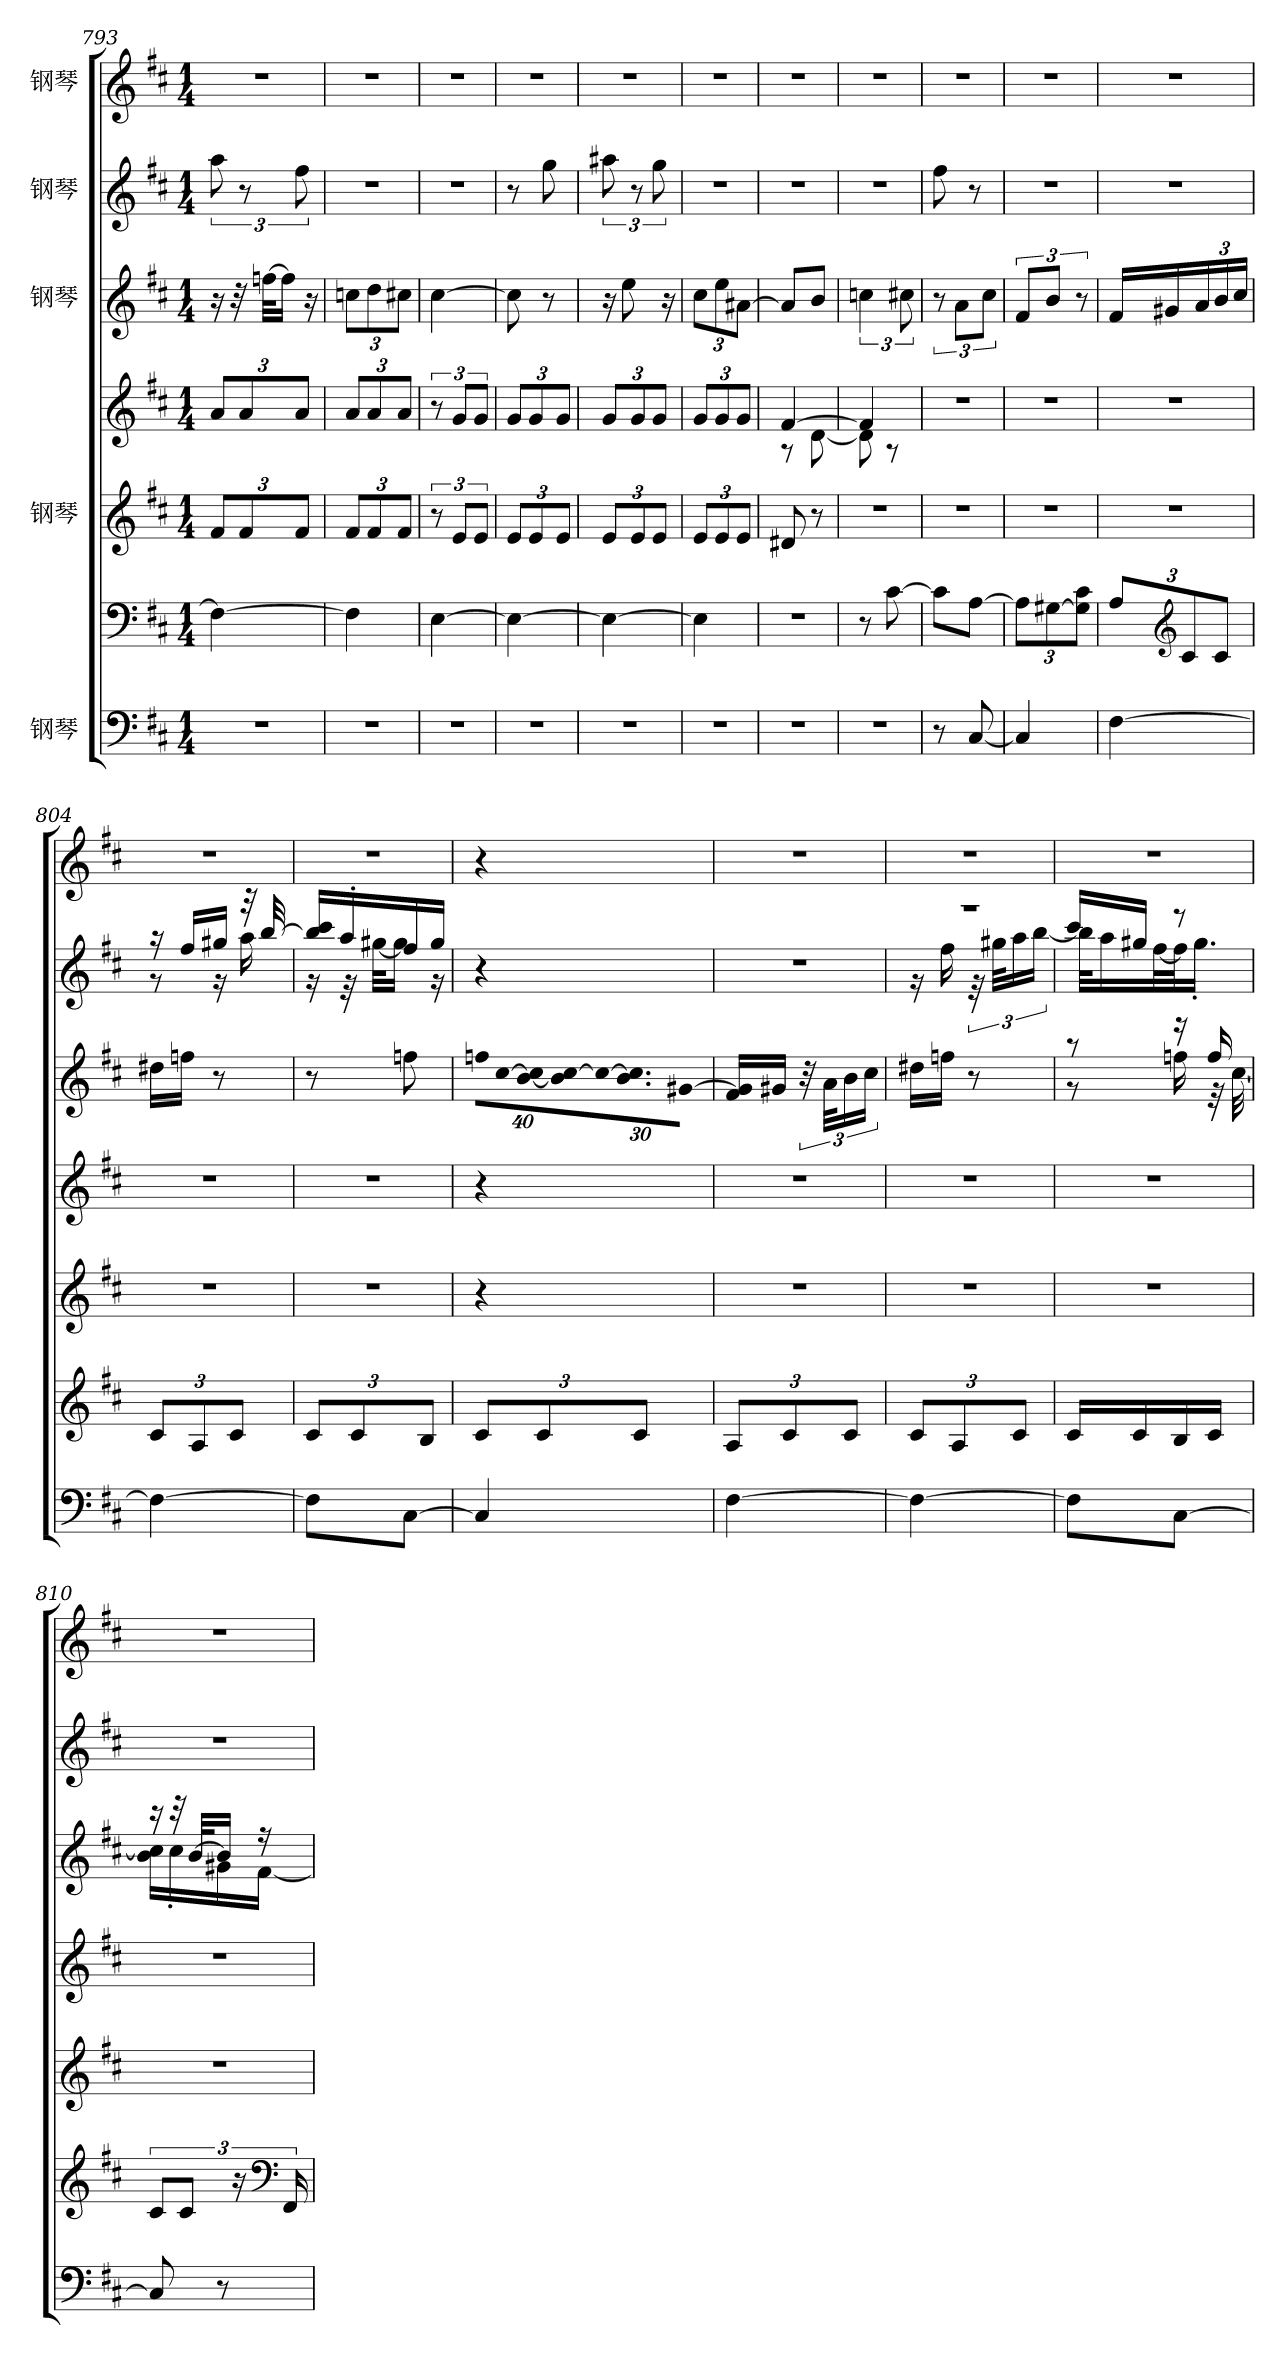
**kern	**kern	**kern	**kern	**kern	**kern	**kern
*part5	*part5	*part4	*part4	*part3	*part2	*part1
*staff7	*staff6	*staff5	*staff4	*staff3	*staff2	*staff1
*I"钢琴	*	*I"钢琴	*	*I"钢琴	*I"钢琴	*I"钢琴
*clefF4	*clefF4	*clefG2	*clefG2	*clefG2	*clefG2	*clefG2
*k[f#c#]	*k[f#c#]	*k[f#c#]	*k[f#c#]	*k[f#c#]	*k[f#c#]	*k[f#c#]
*M1/4	*M1/4	*M1/4	*M1/4	*M1/4	*M1/4	*M1/4
*	*	*Xbrackettup	*Xbrackettup	*	*	*
=793	=793	=793	=793	=793	=793	=793
4r	4F#\_	12f#/L	12a/L	16r	12aa\	4r
.	.	.	.	32r	.	.
.	.	12f#/	12a/	.	12r	.
.	.	.	.	[32ffn\KLL	.	.
.	.	.	.	16ff\JJ]	.	.
.	.	12f#/J	12a/J	.	12ff#\	.
.	.	.	.	16r	.	.
=794	=794	=794	=794	=794	=794	=794
*	*	*	*	*Xbrackettup	*	*
4r	4F#\]	12f#/L	12a/L	12ccn\L	4r	4r
.	.	12f#/	12a/	12dd\	.	.
.	.	12f#/J	12a/J	12cc#X\J	.	.
=795	=795	=795	=795	=795	=795	=795
*	*	*brackettup	*brackettup	*	*	*
4r	[4E\	12r	12r	[4cc#\	4r	4r
.	.	12e/L	12g/L	.	.	.
.	.	12e/J	12g/J	.	.	.
=796	=796	=796	=796	=796	=796	=796
*	*	*Xbrackettup	*Xbrackettup	*	*	*
4r	4E\_	12e/L	12g/L	8cc#\]	8r	4r
.	.	12e/	12g/	.	.	.
.	.	.	.	8r	8gg\	.
.	.	12e/J	12g/J	.	.	.
=797	=797	=797	=797	=797	=797	=797
4r	4E\_	12e/L	12g/L	16r	12aa#X\	4r
.	.	.	.	8ee\	.	.
.	.	12e/	12g/	.	12r	.
.	.	12e/J	12g/J	.	12gg\	.
.	.	.	.	16r	.	.
=798	=798	=798	=798	=798	=798	=798
4r	4E\]	12e/L	12g/L	12cc#\L	4r	4r
.	.	12e/	12g/	12ee\	.	.
.	.	12e/J	12g/J	[12a#X\J	.	.
=799	=799	=799	=799	=799	=799	=799
*	*	*	*^	*	*	*
4r	4r	8d#X/	[4f#/	8r	8a#/L]	4r	4r
.	.	8r	.	[8d\	8b/J	.	.
!!LO:PB:g=z
=800	=800	=800	=800	=800	=800	=800	=800
*	*	*	*	*	*brackettup	*	*
4r	8r	4r	4f#/]	8d\]	6ccn\	4r	4r
.	[8c#\	.	.	8r	.	.	.
.	.	.	.	.	12cc#X\	.	.
*	*	*	*v	*v	*	*	*
=801	=801	=801	=801	=801	=801	=801
8r	8c#\L]	4r	4r	12r	8ff#\	4r
.	.	.	.	12a\L	.	.
[8C#/	[8A\J	.	.	.	8r	.
.	.	.	.	12cc#\J	.	.
=802	=802	=802	=802	=802	=802	=802
*	*Xbrackettup	*	*	*	*	*
4C#/]	12A\L]	4r	4r	12f#/L	4r	4r
.	[12G#X\	.	.	12b/J	.	.
.	12G#\] 12c#\J	.	.	12r	.	.
=803	=803	=803	=803	=803	=803	=803
[4F#\	12A/L	4r	4r	16f#/LL	4r	4r
.	.	.	.	16g#X/	.	.
*	*clefG2	*	*	*	*	*
.	12c#/	.	.	.	.	.
*	*	*	*	*Xbrackettup	*	*
.	.	.	.	24a/	.	.
.	12c#/J	.	.	24b/	.	.
.	.	.	.	24cc#/JJ	.	.
=804	=804	=804	=804	=804	=804	=804
*	*	*	*	*	*^	*
4F#\_	12c#/L	4r	4r	16dd#X\LL	16r	8r	4r
.	.	.	.	16ffn\JJ	16ff#/LL	.	.
.	12A/	.	.	.	.	.	.
.	.	.	.	8r	16gg#X/JJ	16r	.
.	12c#/J	.	.	.	.	.	.
.	.	.	.	.	32r	16aa\	.
.	.	.	.	.	[32bb/	.	.
=805	=805	=805	=805	=805	=805	=805	=805
8F#\L]	12c#/L	4r	4r	8r	16bb/] 16ccc#/LL	16r	4r
.	.	.	.	.	16aa'/	32r	.
.	12c#/	.	.	.	.	.	.
.	.	.	.	.	.	[32gg#X\KLL	.
[8C#\J	.	.	.	8ffn\	16ff#/	16gg#\JJ]	.
.	12B/J	.	.	.	.	.	.
.	.	.	.	.	16gg#/JJ	16r	.
!!LO:PB:g=z
=806	=806	=806	=806	=806	=806	=806	=806
!	!	!	!	!LO:N:vis=32	!	!	!
*	*	*	*	*	*v	*v	*
4C#/]	12c#/L	4r	4r	640%23ffn\LLL	4r	4r
!	!	!	!	!LO:N:vis=32	!	!
.	.	.	.	[640%23cc#\	.	.
!	!	!	!	!LO:N:vis=32	!	!
.	.	.	.	[640%23b\ 640%23cc#\]	.	.
.	12c#/	.	.	.	.	.
!	!	!	!	!LO:N:vis=32	!	!
.	.	.	.	640%23b\] [640%23cc#\	.	.
!	!	!	!	!LO:N:vis=256%9	!	!
.	.	.	.	960%17cc#\K_	.	.
!	!	!	!	!LO:N:vis=32.	!	!
.	.	.	.	1920%103b\ 1920%103cc#\]	.	.
.	12c#/J	.	.	.	.	.
!	!	!	!	!LO:N:vis=32	!	!
.	.	.	.	[640%23g#X\JJJ	.	.
960ryy	960ryy	960ryy	960ryy	.	960ryy	960ryy
=807	=807	=807	=807	=807	=807	=807
[4F#\	12A/L	4r	4r	16f#/ 16g#/]LL	4r	4r
.	.	.	.	16g#X/JJ	.	.
.	12c#/	.	.	.	.	.
*	*	*	*	*brackettup	*	*
.	.	.	.	48r	.	.
.	.	.	.	48a\KLL	.	.
.	12c#/J	.	.	24b\	.	.
.	.	.	.	24cc#\JJ	.	.
=808	=808	=808	=808	=808	=808	=808
*	*	*	*	*	*^	*
4F#\_	12c#/L	4r	4r	16dd#X\LL	4r	16r	4r
.	.	.	.	16ffn\JJ	.	16ff#\	.
.	12A/	.	.	.	.	.	.
.	.	.	.	8r	.	48r	.
.	.	.	.	.	.	48gg#X\KLL	.
.	12c#/J	.	.	.	.	24aa\	.
.	.	.	.	.	.	[24bb\JJ	.
=809	=809	=809	=809	=809	=809	=809	=809
*	*	*	*	*^	*	*	*
8F#\L]	16c#/LL	4r	4r	8r	8r	16ccc#/LL	32bb\KLL]	4r
.	.	.	.	.	.	.	16aa\	.
.	16c#/	.	.	.	.	16gg#X/JJ	.	.
.	.	.	.	.	.	.	[32ff#\L	.
[8C#\J	16B/	.	.	16r	16ffn\	8r	32ff#\J]	.
.	.	.	.	.	.	.	16.gg#'\JJ	.
.	16c#/JJ	.	.	16ff/	32r	.	.	.
.	.	.	.	.	[32cc#\	.	.	.
*	*	*	*	*	*	*v	*v	*
!!LO:PB:g=z
=810	=810	=810	=810	=810	=810	=810	=810
*	*brackettup	*	*	*	*	*	*
8C#/]	12c#/L	4r	4r	16r	16b\ 16cc#\]LL	4r	4r
.	.	.	.	32r	16cc#'\	.	.
.	12c#/J	.	.	.	.	.	.
.	.	.	.	[32b/KLL	.	.	.
8r	.	.	.	16b/JJ]	16g#X\	.	.
.	24r	.	.	.	.	.	.
.	.	.	.	16r	[16f#\JJ	.	.
*	*clefF4	*	*	*	*	*	*
.	24FF#/	.	.	.	.	.	.
*	*	*	*	*v	*v	*	*
=	=	=	=	=	=	=
*-	*-	*-	*-	*-	*-	*-
